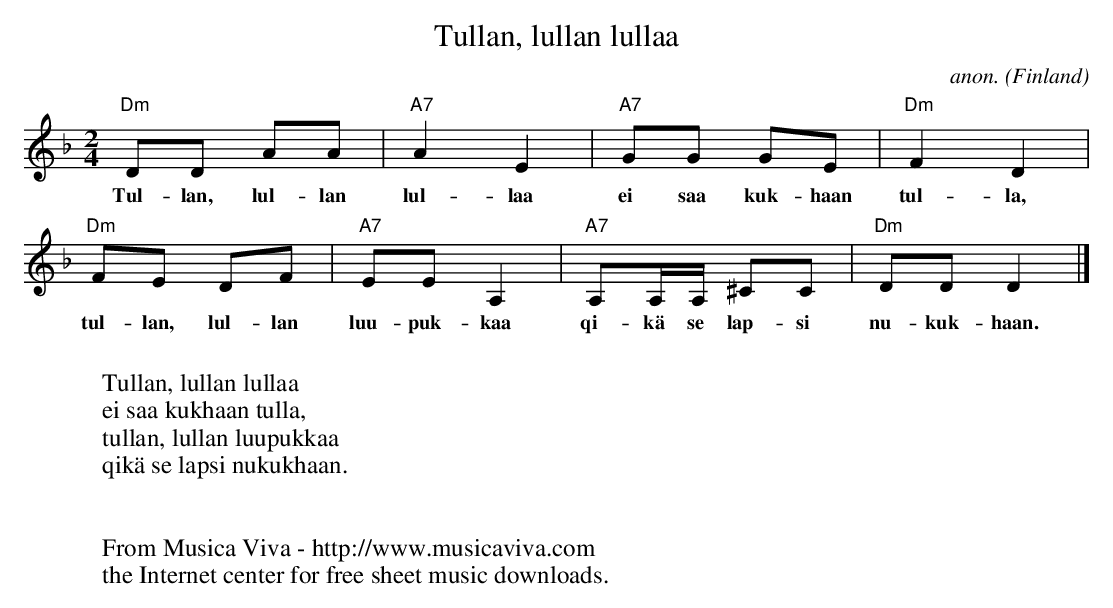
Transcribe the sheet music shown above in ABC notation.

X:1
T:Tullan, lullan lullaa
C:anon.
O:Finland
M:2/4
L:1/8
K:Dm
"Dm"DD AA|"A7"A2E2|"A7"GG GE|"Dm"F2D2|
w:Tul-lan, lul-lan lul-laa ei saa kuk-haan tul-la,
"Dm"FE DF|"A7"EE A,2|"A7"A,A,/A,/ ^CC|"Dm"DDD2|]
w:tul-lan, lul-lan luu-puk-kaa qi-k\"a se lap-si nu-kuk-haan.
W:
W:Tullan, lullan lullaa
W:ei saa kukhaan tulla,
W:tullan, lullan luupukkaa
W:qik\"a se lapsi nukukhaan.
W:
W:
W:  From Musica Viva - http://www.musicaviva.com
W:  the Internet center for free sheet music downloads.
